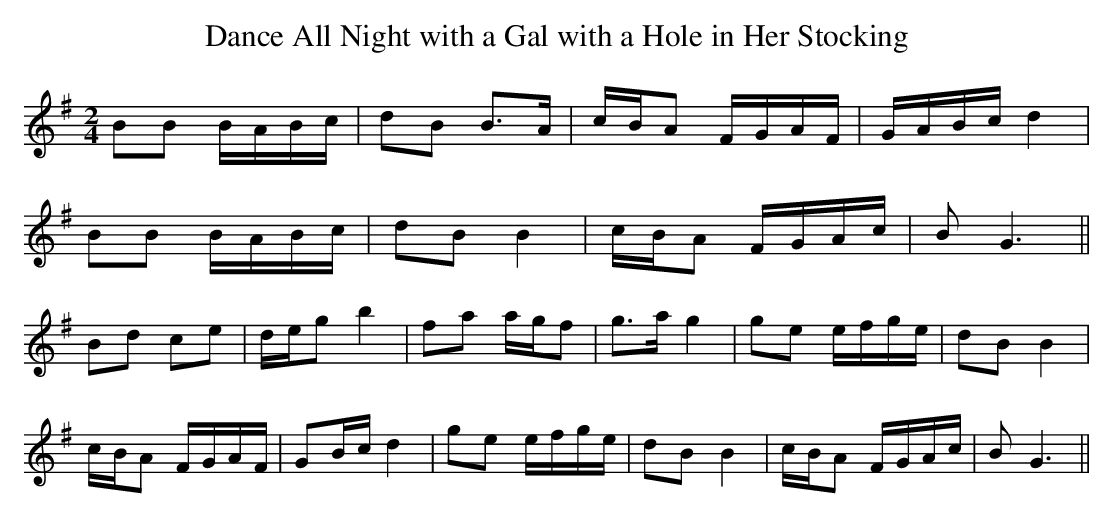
X:1
T:Dance All Night with a Gal with a Hole in Her Stocking
M:2/4
L:1/8
K:G
BB B/A/B/c/ | dB B>A | c/B/A F/G/A/F/ | G/A/B/c/ d2 |
BB B/A/B/c/ | dB B2 | c/B/A F/G/A/c/ | BG3 ||
Bd ce | d/e/g b2 | fa a/g/f | g>a g2 | ge e/f/g/e/ | dB B2 |
c/B/A F/G/A/F/ | GB/c/ d2 | ge e/f/g/e/ | dB B2 | c/B/A F/G/A/c/ | BG3 ||
